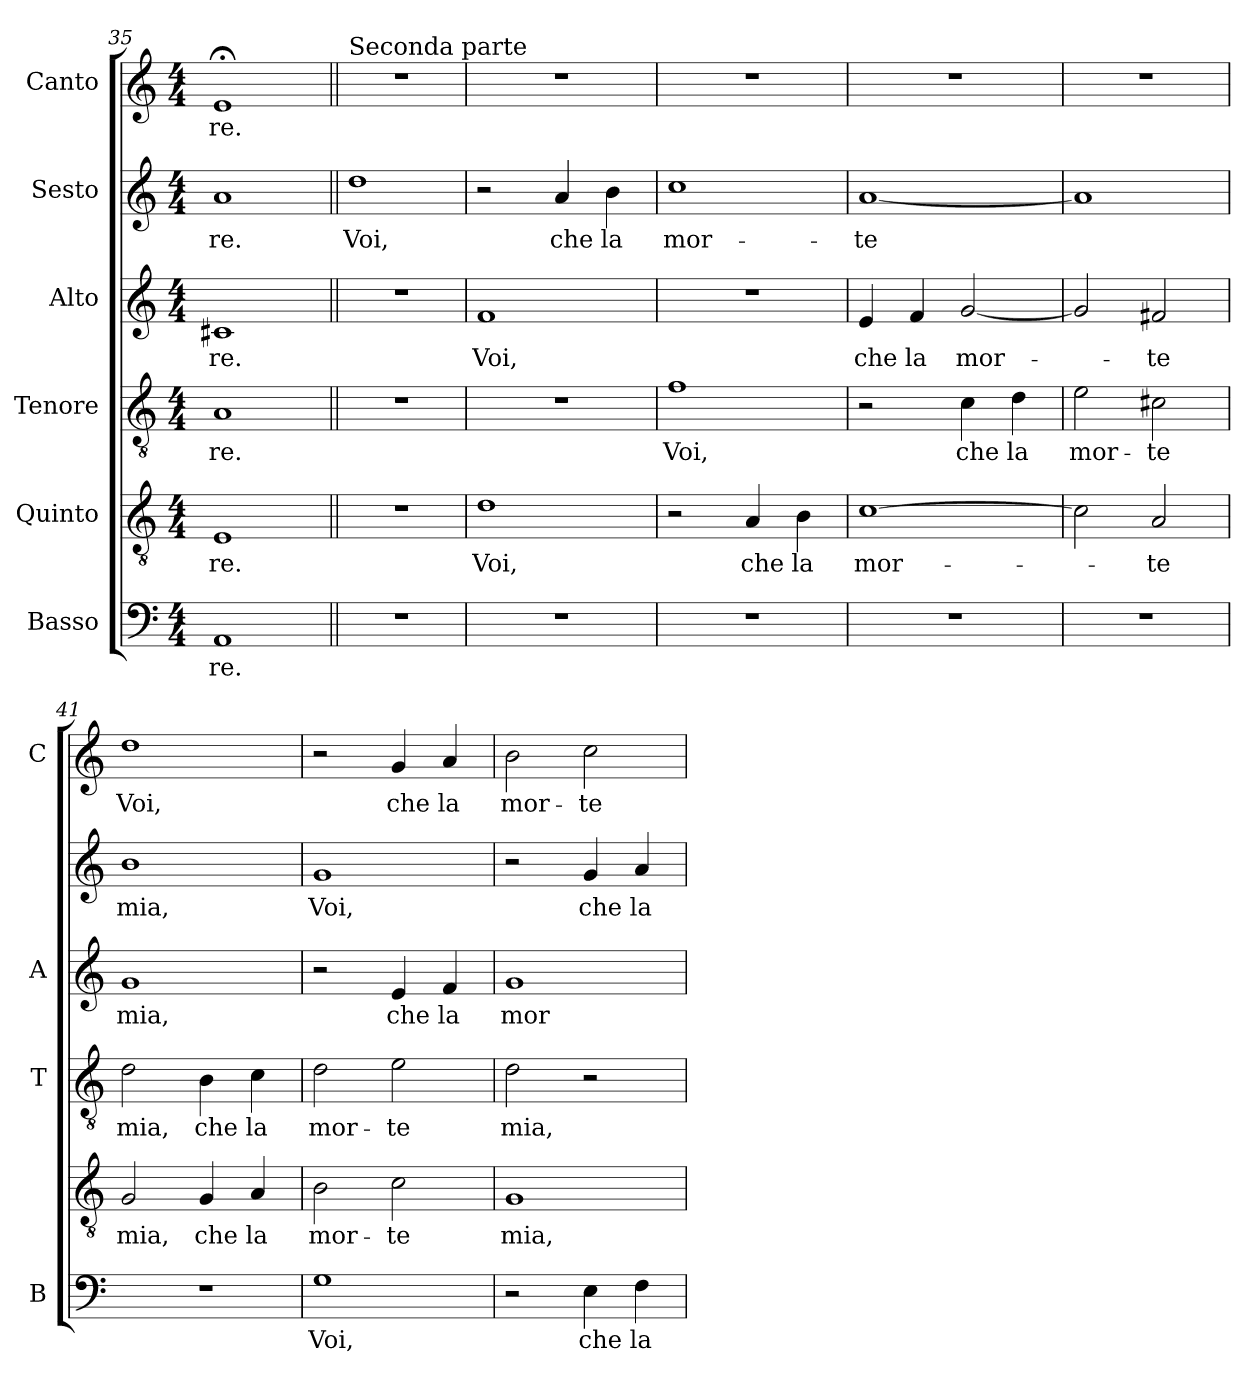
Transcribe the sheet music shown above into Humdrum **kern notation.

**kern	**text	**kern	**text	**kern	**text	**kern	**text	**kern	**text	**kern	**text
*part6	*part6	*part5	*part5	*part4	*part4	*part3	*part3	*part2	*part2	*part1	*part1
*staff6	*staff6	*staff5	*staff5	*staff4	*staff4	*staff3	*staff3	*staff2	*staff2	*staff1	*staff1
*I"Basso	*	*I"Quinto	*	*I"Tenore	*	*I"Alto	*	*I"Sesto	*	*I"Canto	*
*I'B	*	*	*	*I'T	*	*I'A	*	*	*	*I'C	*
*clefF4	*	*clefGv2	*	*clefGv2	*	*clefG2	*	*clefG2	*	*clefG2	*
*k[]	*	*k[]	*	*k[]	*	*k[]	*	*k[]	*	*k[]	*
*C:	*	*C:	*	*C:	*	*C:	*	*C:	*	*C:	*
*M4/4	*	*M4/4	*	*M4/4	*	*M4/4	*	*M4/4	*	*M4/4	*
=35	=35	=35	=35	=35	=35	=35	=35	=35	=35	=35	=35
!	!LO:LY:b	!	!LO:LY:b	!	!LO:LY:b	!	!LO:LY:b	!	!LO:LY:b	!	!LO:LY:b
1AA	-re.	1E	-re.	1A	-re.	1c#X	-re.	1a	-re.	1e;<	-re.
!!LO:LB:g=z
=36||	=36||	=36||	=36||	=36||	=36||	=36||	=36||	=36||	=36||	=36||	=36||
!	!	!	!	!	!	!	!	!	!	!LO:TX:a:t=Seconda parte	!
!	!	!	!	!	!	!	!	!	!LO:LY:b	!	!
1r	.	1r	.	1r	.	1r	.	1dd	Voi,	1r	.
=37	=37	=37	=37	=37	=37	=37	=37	=37	=37	=37	=37
!	!	!	!LO:LY:b	!	!	!	!LO:LY:b	!	!	!	!
1r	.	1d	Voi,	1r	.	1f	Voi,	2r	.	1r	.
!	!	!	!	!	!	!	!	!	!LO:LY:b	!	!
.	.	.	.	.	.	.	.	4a/	che	.	.
!	!	!	!	!	!	!	!	!	!LO:LY:b	!	!
.	.	.	.	.	.	.	.	4b\	la	.	.
=38	=38	=38	=38	=38	=38	=38	=38	=38	=38	=38	=38
!	!	!	!	!	!LO:LY:b	!	!	!	!LO:LY:b	!	!
1r	.	2r	.	1f	Voi,	1r	.	1cc	mor-	1r	.
!	!	!	!LO:LY:b	!	!	!	!	!	!	!	!
.	.	4A/	che	.	.	.	.	.	.	.	.
!	!	!	!LO:LY:b	!	!	!	!	!	!	!	!
.	.	4B\	la	.	.	.	.	.	.	.	.
=39	=39	=39	=39	=39	=39	=39	=39	=39	=39	=39	=39
!	!	!	!LO:LY:b	!	!	!	!LO:LY:b	!	!LO:LY:b	!	!
1r	.	[1c	mor-	2r	.	4e/	che	[1a	-te	1r	.
!	!	!	!	!	!	!	!LO:LY:b	!	!	!	!
.	.	.	.	.	.	4f/	la	.	.	.	.
!	!	!	!	!	!LO:LY:b	!	!LO:LY:b	!	!	!	!
.	.	.	.	4c\	che	[2g/	mor-	.	.	.	.
!	!	!	!	!	!LO:LY:b	!	!	!	!	!	!
.	.	.	.	4d\	la	.	.	.	.	.	.
=40	=40	=40	=40	=40	=40	=40	=40	=40	=40	=40	=40
!	!	!	!	!	!LO:LY:b	!	!	!	!	!	!
1r	.	2c\]	.	2e\	mor-	2g/]	.	1a]	.	1r	.
!	!	!	!LO:LY:b	!	!LO:LY:b	!	!LO:LY:b	!	!	!	!
.	.	2A/	-te	2c#X\	-te	2f#X/	-te	.	.	.	.
=41	=41	=41	=41	=41	=41	=41	=41	=41	=41	=41	=41
!	!	!	!LO:LY:b	!	!LO:LY:b	!	!LO:LY:b	!	!LO:LY:b	!	!LO:LY:b
1r	.	2G/	mia,	2d\	mia,	1g	mia,	1b	mia,	1dd	Voi,
!	!	!	!LO:LY:b	!	!LO:LY:b	!	!	!	!	!	!
.	.	4G/	che	4B\	che	.	.	.	.	.	.
!	!	!	!LO:LY:b	!	!LO:LY:b	!	!	!	!	!	!
.	.	4A/	la	4c\	la	.	.	.	.	.	.
=42	=42	=42	=42	=42	=42	=42	=42	=42	=42	=42	=42
!	!LO:LY:b	!	!LO:LY:b	!	!LO:LY:b	!	!	!	!LO:LY:b	!	!
1G	Voi,	2B\	mor-	2d\	mor-	2r	.	1g	Voi,	2r	.
!	!	!	!LO:LY:b	!	!LO:LY:b	!	!LO:LY:b	!	!	!	!LO:LY:b
.	.	2c\	-te	2e\	-te	4e/	che	.	.	4g/	che
!	!	!	!	!	!	!	!LO:LY:b	!	!	!	!LO:LY:b
.	.	.	.	.	.	4f/	la	.	.	4a/	la
=43	=43	=43	=43	=43	=43	=43	=43	=43	=43	=43	=43
!	!	!	!LO:LY:b	!	!LO:LY:b	!	!LO:LY:b	!	!	!	!LO:LY:b
2r	.	1G	mia,	2d\	mia,	1g	mor-	2r	.	2b\	mor-
!	!LO:LY:b	!	!	!	!	!	!	!	!LO:LY:b	!	!LO:LY:b
4E\	che	.	.	2r	.	.	.	4g/	che	2cc\	-te
!	!LO:LY:b	!	!	!	!	!	!	!	!LO:LY:b	!	!
4F\	la	.	.	.	.	.	.	4a/	la	.	.
=	=	=	=	=	=	=	=	=	=	=	=
*-	*-	*-	*-	*-	*-	*-	*-	*-	*-	*-	*-
